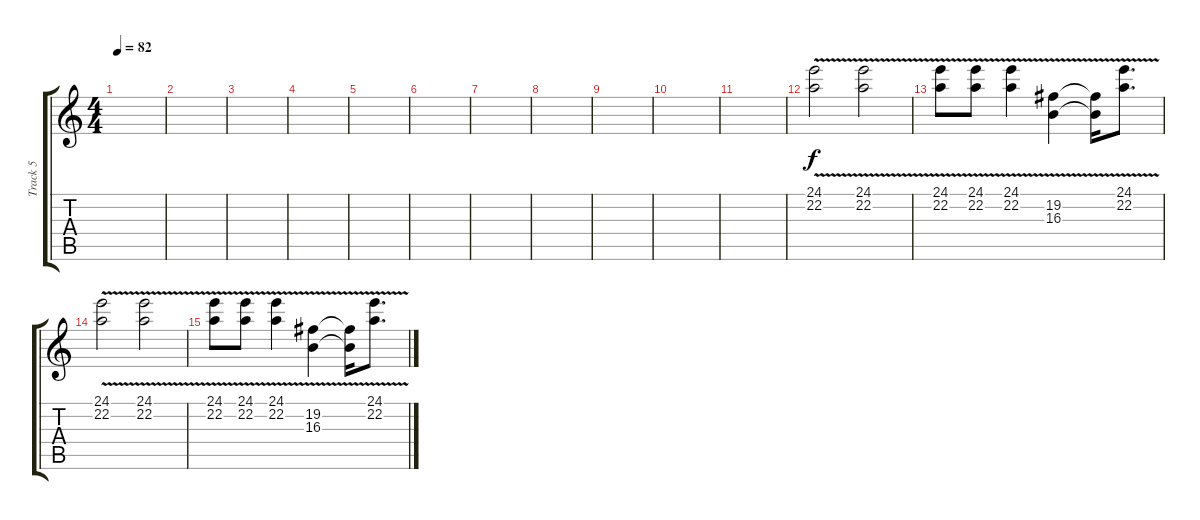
\track ("Track 5" "Track 5") {instrument rockorgan}
\staff {score tabs}
\tuning (E4 B3 G3 D3 A2 E2) {hide}
\ts (4 4)
\tempo 82
\clef g2
\ks c
|
|
|
|
|
|
|
|
|
|
|
(24.1{v} 22.2).2 (24.1{v} 22.2).2 |
(24.1{v} 22.2).8 (24.1{v} 22.2).8 (24.1{v} 22.2).4 (19.2{v} 16.3).4 (19.2{t} 16.3{t}).16 (24.1{v} 22.2).8{d} |
(24.1{v} 22.2).2 (24.1{v} 22.2).2 |
(24.1{v} 22.2).8 (24.1{v} 22.2).8 (24.1{v} 22.2).4 (19.2{v} 16.3).4 (19.2{t} 16.3{t}).16 (24.1{v} 22.2).8{d}
